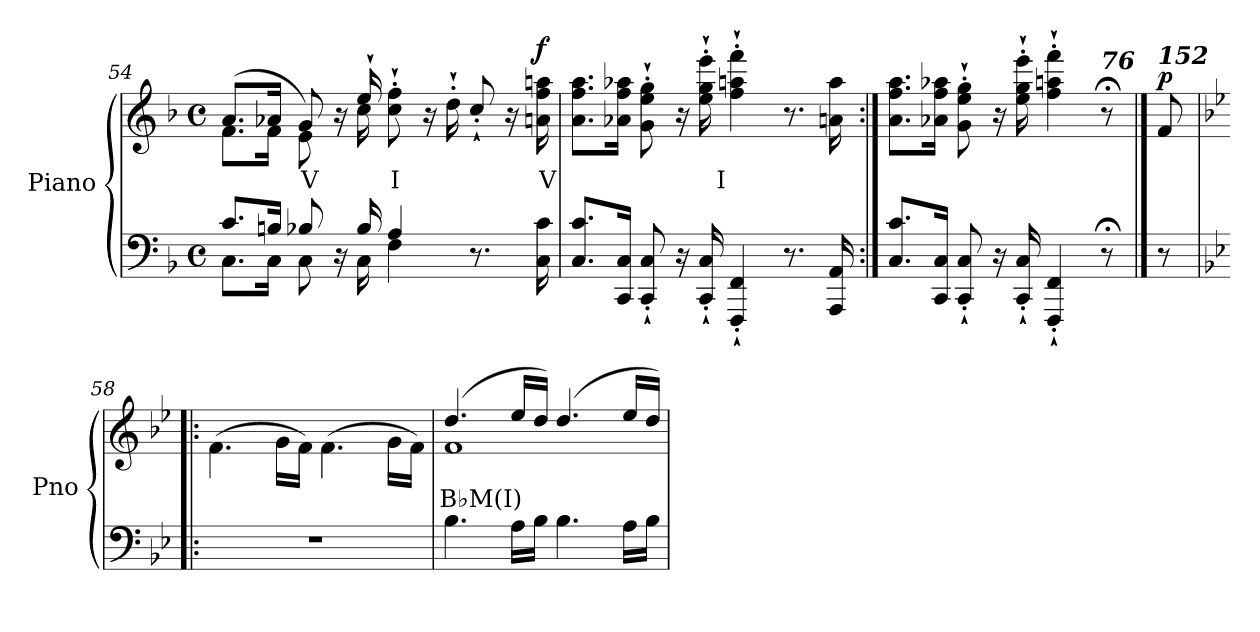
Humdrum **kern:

**kern	**kern	**text	**dynam
*part1	*part1	*part1	*part1
*staff2	*staff1	*staff1	*staff1/2
*I"Piano	*	*	*
*I'Pno	*	*	*
!!LO:LB:g=z
*clefF4	*clefG2	*	*
*k[b-]	*k[b-]	*	*
*M4/4	*M4/4	*	*
*met(c)	*met(c)	*	*
=54	=54	=54	=54
*^	*^	*	*
*	*^	*	*^	*	*
4.ryy	8.C\L	8.c/L	4.ryy	8.f\L	(>8.a/L	.	.
.	16C\Jk	16Bn/Jk	.	16f\Jk	16a-X/Jk	.	.
!	!	!	!	!	!	!LO:LY:b	!
.	8C\	8B-X/	.	8e\	8g/)	V	.
16r	16ryy	16ryy	16r	16ryy	16ryy	.	.
16ryy	16C\	16B-/	16ryy	16cc\	16ee`/	.	.
!	!	!	!	!	!	!LO:LY:b	!
4A/	4F\	2ryy	8ryy	2ryy	8cc\'` 8ff\'`	I	.
.	.	.	16r	.	16ryy	.	.
.	.	.	16ryy	.	16dd'`\	.	.
8.r	4ryy	.	8ryy	.	8cc'`/	.	.
.	.	.	16r	.	8ryy	.	.
!	!	!	!	!	!	!LO:LY:b	!LO:DY:b
16C\ 16c\	.	.	16an\ 16ff\ 16aan\	.	.	V	f
*	*v	*v	*	*	*	*	*
*	*	*	*v	*v	*	*
=55	=55	=55	=55	=55	=55
8.C/ 8.c/L	4ryy	4.ryy	8.a\ 8.ff\ 8.aa\L	.	.
16CC/ 16C/Jk	.	.	16a-X\ 16ff\ 16aa-X\Jk	.	.
8ryy	8CC/'` 8C/'`	.	8g\'` 8ee\'` 8gg\'`	.	.
16r	16ryy	16r	16ryy	.	.
16ryy	16CC/'` 16C/'`	16ryy	16ee\'` 16gg\'` 16eee\'`	.	.
!	!	!	!	!LO:LY:b	!
4FFF/'` 4FF/'`	2ryy	4ff\'` 4aan\'` 4fff\'`	2ryy	I	.
8.r	.	8.r	.	.	.
16AAA/ 16AA/	.	16an\ 16aa\	.	.	.
=56:|!	=56:|!	=56:|!	=56:|!	=56:|!	=56:|!
8.C/ 8.c/L	4ryy	4.ryy	8.a\ 8.ff\ 8.aa\L	.	.
16CC/ 16C/Jk	.	.	16a-X\ 16ff\ 16aa-X\Jk	.	.
8ryy	8CC/'` 8C/'`	.	8g\'` 8ee\'` 8gg\'`	.	.
16r	16ryy	16r	16ryy	.	.
16ryy	16CC/'` 16C/'`	16ryy	16ee\'` 16gg\'` 16eee\'`	.	.
4FFF/'` 4FF/'`	4.ryy	4ff\'` 4aan\'` 4fff\'`	4.ryy	.	.
!	!	!LO:TX:a:Bi:t=76	!	!	!
8r;<	.	8r;<	.	.	.
*v	*v	*	*	*	*
*	*v	*v	*	*
==57	==57	==57	==57
!	!LO:TX:a:Bi:t=152	!	!
!	!	!	!LO:DY:b
8r	8f/	.	p
!!LO:LB:g=z
=58!|:	=58!|:	=58!|:	=58!|:
*k[b-e-]	*k[b-e-]	*	*
1r	(<4.f\	.	.
.	16g\LL	.	.
.	16f\JJ)	.	.
.	(<4.f\	.	.
.	16g\LL	.	.
.	16f\JJ)	.	.
=59	=59	=59	=59
*	*^	*	*
!	!	!	!LO:LY:b	!
4.B-\	(>4.dd/	1f	B♭M(I)	.
16A\LL	16ee-/LL	.	.	.
16B-\JJ	16dd/JJ)	.	.	.
4.B-\	(>4.dd/	.	.	.
16A\LL	16ee-/LL	.	.	.
16B-\JJ	16dd/JJ)	.	.	.
*	*v	*v	*	*
=	=	=	=
*-	*-	*-	*-
